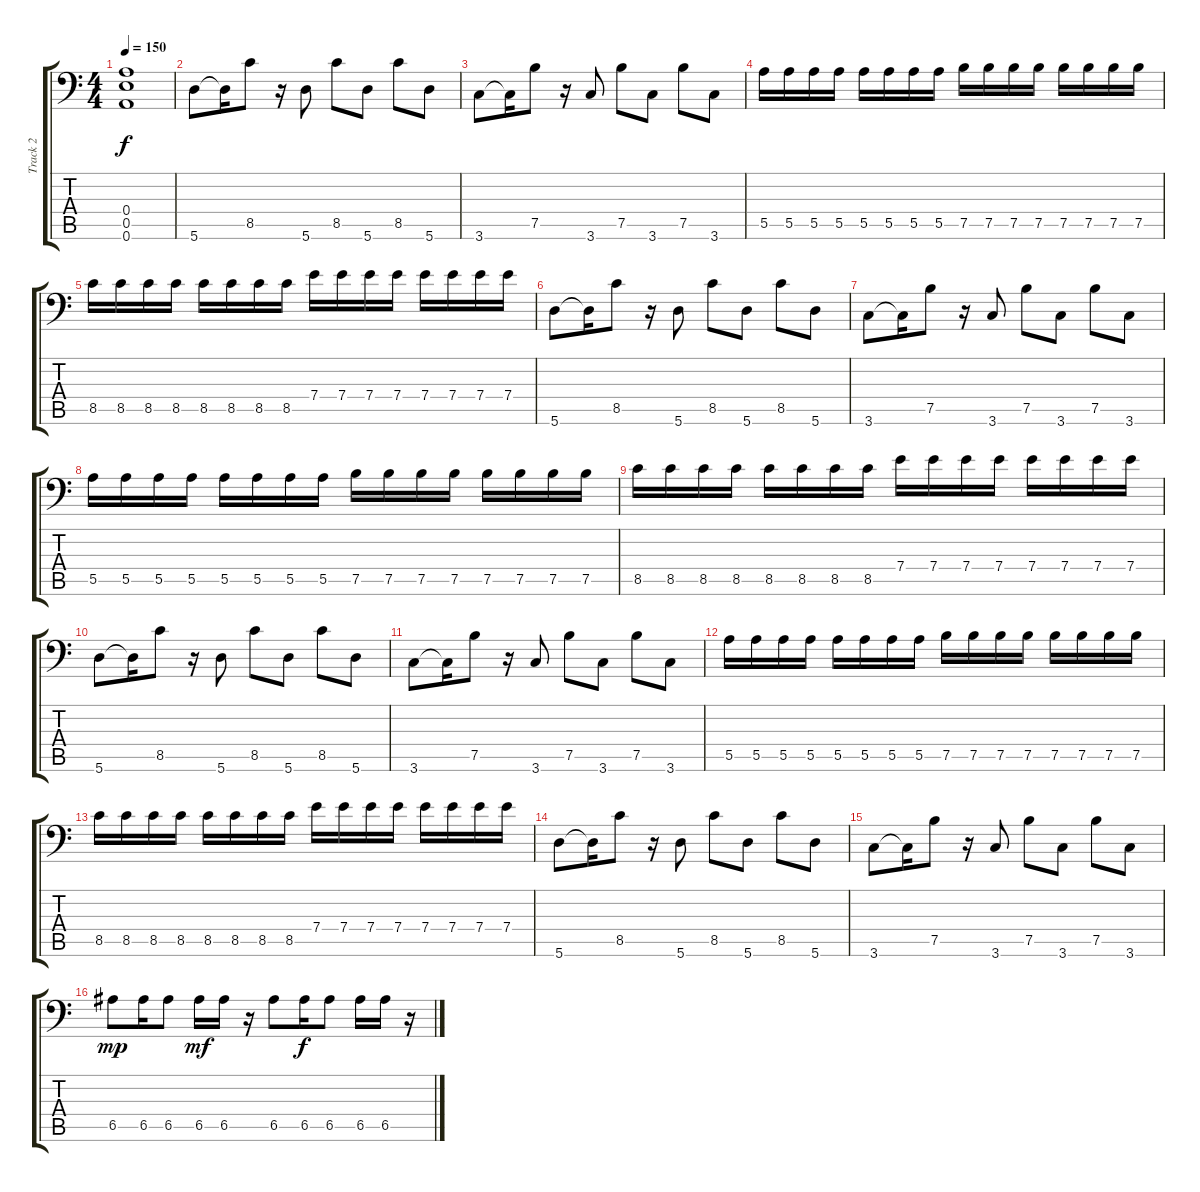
\track ("Track 2" "Track 2") {instrument distortionguitar}
\staff {score tabs}
\tuning (B3 Gb3 D3 A2 E2 A1) {hide}
\ts (4 4)
\tempo 150
\clef f4
\ks c
(0.4{t} 0.5{t} 0.6{t}).1{dy f} |
5.6.8 5.6{t}.16 8.5.8 r.16 5.6.8 8.5.8 5.6.8 8.5.8 5.6.8 |
3.6.8 3.6{t}.16 7.5.8 r.16 3.6.8 7.5.8 3.6.8 7.5.8 3.6.8 |
5.5.16 5.5.16 5.5.16 5.5.16 5.5.16 5.5.16 5.5.16 5.5.16 7.5.16 7.5.16 7.5.16 7.5.16 7.5.16 7.5.16 7.5.16 7.5.16 |
8.5.16 8.5.16 8.5.16 8.5.16 8.5.16 8.5.16 8.5.16 8.5.16 7.4.16 7.4.16 7.4.16 7.4.16 7.4.16 7.4.16 7.4.16 7.4.16 |
5.6.8 5.6{t}.16 8.5.8 r.16 5.6.8 8.5.8 5.6.8 8.5.8 5.6.8 |
3.6.8 3.6{t}.16 7.5.8 r.16 3.6.8 7.5.8 3.6.8 7.5.8 3.6.8 |
5.5.16 5.5.16 5.5.16 5.5.16 5.5.16 5.5.16 5.5.16 5.5.16 7.5.16 7.5.16 7.5.16 7.5.16 7.5.16 7.5.16 7.5.16 7.5.16 |
8.5.16 8.5.16 8.5.16 8.5.16 8.5.16 8.5.16 8.5.16 8.5.16 7.4.16 7.4.16 7.4.16 7.4.16 7.4.16 7.4.16 7.4.16 7.4.16 |
5.6.8 5.6{t}.16 8.5.8 r.16 5.6.8 8.5.8 5.6.8 8.5.8 5.6.8 |
3.6.8 3.6{t}.16 7.5.8 r.16 3.6.8 7.5.8 3.6.8 7.5.8 3.6.8 |
5.5.16 5.5.16 5.5.16 5.5.16 5.5.16 5.5.16 5.5.16 5.5.16 7.5.16 7.5.16 7.5.16 7.5.16 7.5.16 7.5.16 7.5.16 7.5.16 |
8.5.16 8.5.16 8.5.16 8.5.16 8.5.16 8.5.16 8.5.16 8.5.16 7.4.16 7.4.16 7.4.16 7.4.16 7.4.16 7.4.16 7.4.16 7.4.16 |
5.6.8 5.6{t}.16 8.5.8 r.16 5.6.8 8.5.8 5.6.8 8.5.8 5.6.8 |
3.6.8 3.6{t}.16 7.5.8 r.16 3.6.8 7.5.8 3.6.8 7.5.8 3.6.8 |
6.5.8{dy mp} 6.5.16 6.5.8 6.5.16{dy mf} 6.5.16 r.16 6.5.8 6.5.16{dy f} 6.5.8 6.5.16 6.5.16 r.16
